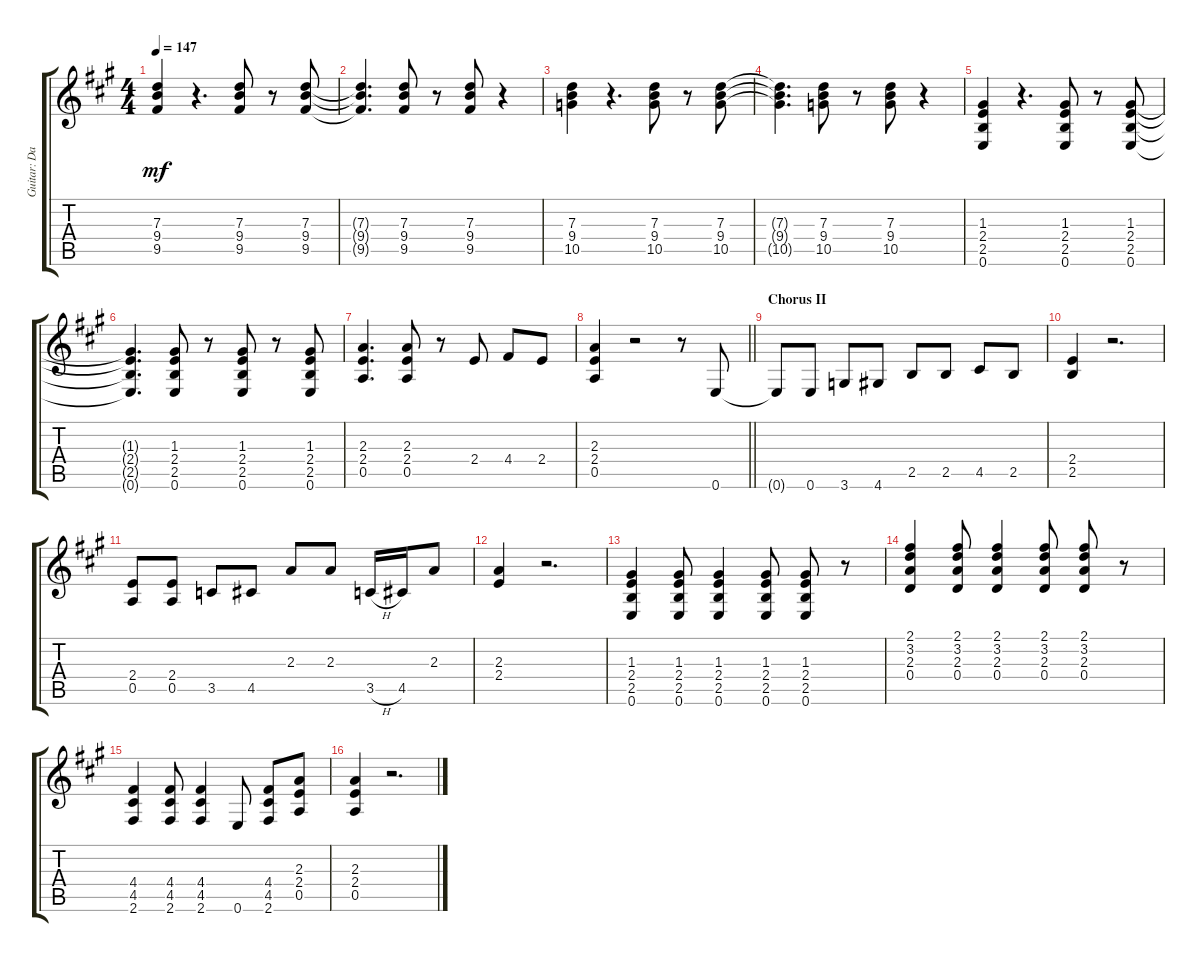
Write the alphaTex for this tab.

\track ("Guitar: David" "Guitar: Da") {instrument distortionguitar}
\staff {score tabs}
\tuning (E4 B3 G3 D3 A2 E2) {hide}
\ts (4 4)
\tempo 147
\clef g2
\ks a
(7.3 9.4 9.5).4{dy mf} r.4{d} (7.3 9.4 9.5).8 r.8 (7.3 9.4 9.5).8 |
(7.3{t} 9.4{t} 9.5{t}).4{d} (7.3 9.4 9.5).8 r.8 (7.3 9.4 9.5).8 r.4 |
(7.3 9.4 10.5).4 r.4{d} (7.3 9.4 10.5).8 r.8 (7.3 9.4 10.5).8 |
(7.3{t} 9.4{t} 10.5{t}).4{d} (7.3 9.4 10.5).8 r.8 (7.3 9.4 10.5).8 r.4 |
(1.3 2.4 2.5 0.6).4 r.4{d} (1.3 2.4 2.5 0.6).8 r.8 (1.3 2.4 2.5 0.6).8 |
(1.3{t} 2.4{t} 2.5{t} 0.6{t}).4{d} (1.3 2.4 2.5 0.6).8 r.8 (1.3 2.4 2.5 0.6).8 r.8 (1.3 2.4 2.5 0.6).8 |
(2.3 2.4 0.5).4{d} (2.3 2.4 0.5).8 r.8 2.4.8 4.4.8 2.4.8 |
\barLineRight lightlight
(2.3 2.4 0.5).4 r.2 r.8 0.6.8 |
\section ("" "Chorus II")
0.6{t}.8 0.6.8 3.6.8 4.6.8 2.5.8 2.5.8 4.5.8 2.5.8 |
(2.4 2.5).4 r.2{d} |
(2.4 0.5).8 (2.4 0.5).8 3.5.8 4.5.8 2.3.8 2.3.8 3.5{h}.16 4.5.16 2.3.8 |
(2.3 2.4).4 r.2{d} |
(1.3 2.4 2.5 0.6).4 (1.3 2.4 2.5 0.6).8 (1.3 2.4 2.5 0.6).4 (1.3 2.4 2.5 0.6).8 (1.3 2.4 2.5 0.6).8 r.8 |
(2.1 3.2 2.3 0.4).4 (2.1 3.2 2.3 0.4).8 (2.1 3.2 2.3 0.4).4 (2.1 3.2 2.3 0.4).8 (2.1 3.2 2.3 0.4).8 r.8 |
(4.4 4.5 2.6).4 (4.4 4.5 2.6).8 (4.4 4.5 2.6).4 0.6.8 (4.4 4.5 2.6).8 (2.3 2.4 0.5).8 |
(2.3 2.4 0.5).4 r.2{d}
